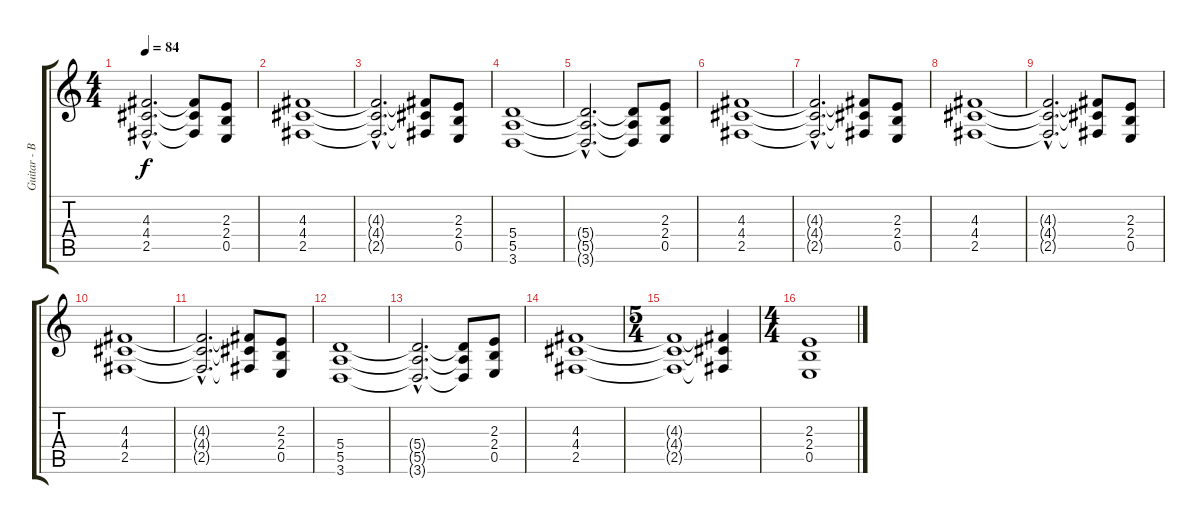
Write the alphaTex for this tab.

\track ("Guitar - BEADF#B" "Guitar - B") {instrument electricguitarjazz}
\staff {score tabs}
\tuning (B3 Gb3 D3 A2 E2 B1) {hide}
\ts (4 4)
\tempo 84
\clef g2
\ks c
(4.3{hac t} 4.4{hac t} 2.5{hac t}).2{d dy f} (4.3{t} 4.4{t} 2.5{t}).8 (2.3 2.4 0.5).8{volume 10} |
(4.3 4.4 2.5).1{volume 8} |
(4.3{hac t} 4.4{hac t} 2.5{hac t}).2{d} (4.3{t} 4.4{t} 2.5{t}).8 (2.3 2.4 0.5).8{volume 10} |
(5.4 5.5 3.6).1{volume 8} |
(5.4{hac t} 5.5{hac t} 3.6{hac t}).2{d} (5.4{t} 5.5{t} 3.6{t}).8 (2.3 2.4 0.5).8{volume 10} |
(4.3 4.4 2.5).1{volume 8} |
(4.3{hac t} 4.4{hac t} 2.5{hac t}).2{d} (4.3{t} 4.4{t} 2.5{t}).8 (2.3 2.4 0.5).8{volume 10} |
(4.3 4.4 2.5).1{volume 8} |
(4.3{hac t} 4.4{hac t} 2.5{hac t}).2{d} (4.3{t} 4.4{t} 2.5{t}).8 (2.3 2.4 0.5).8{volume 10} |
(4.3 4.4 2.5).1{volume 8} |
(4.3{hac t} 4.4{hac t} 2.5{hac t}).2{d} (4.3{t} 4.4{t} 2.5{t}).8 (2.3 2.4 0.5).8{volume 10} |
(5.4 5.5 3.6).1{volume 8} |
(5.4{hac t} 5.5{hac t} 3.6{hac t}).2{d} (5.4{t} 5.5{t} 3.6{t}).8 (2.3 2.4 0.5).8{volume 10} |
(4.3 4.4 2.5).1 |
\ts (5 4)
(4.3{t} 4.4{t} 2.5{t}).1{volume 8} (4.3{t} 4.4{t} 2.5{t}).4 |
\ts (4 4)
(2.3 2.4 0.5).1{volume 10}
